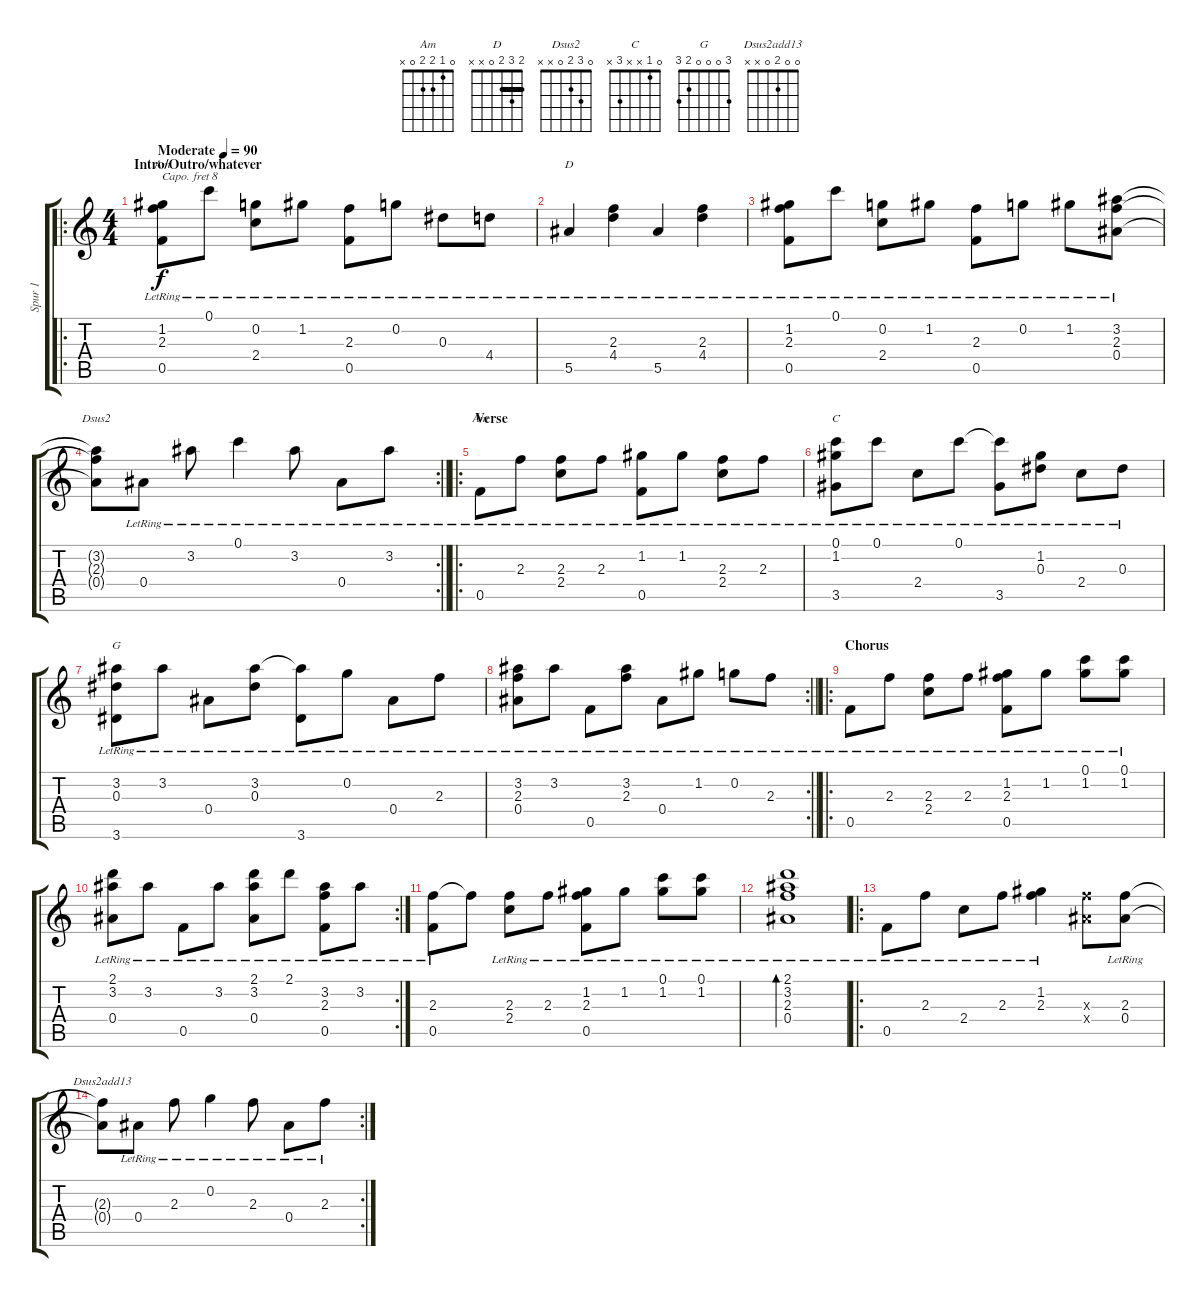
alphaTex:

\track ("Spur 1" "Spur 1") {instrument acousticguitarsteel}
\staff {score tabs}
\capo 8
\tuning (E4 B3 G3 D3 A2 E2) {hide}
\chord ("Am" x 1 2 x 0 x)
\chord ("D" 2 3 2 0 x x) {barre 2}
\chord ("Dsus2" 0 3 2 0 x x)
\chord ("Am" 0 1 2 2 0 x)
\chord ("C" 0 1 x x 3 x)
\chord ("G" 3 0 0 0 2 3)
\chord ("Dsus2add13" 0 0 2 0 x x)
\ro
\ts (4 4)
\section ("" "Intro/Outro/whatever")
\tempo (90 "Moderate")
\clef g2
\ks aminor
(1.2{lr} 2.3{lr} 0.5{lr}).8{ch "Am" dy f instrument acousticguitarsteel} 0.1{lr}.8 (0.2{lr} 2.4{lr}).8 1.2{lr}.8 (2.3{lr} 0.5{lr}).8 0.2{lr}.8 0.3{lr}.8 4.4{lr}.8 |
5.5{lr}.4{ch "D"} (2.3{lr} 4.4{lr}).4 5.5{lr}.4 (2.3{lr} 4.4{lr}).4 |
(1.2{lr} 2.3{lr} 0.5{lr}).8 0.1{lr}.8 (0.2{lr} 2.4{lr}).8 1.2{lr}.8 (2.3{lr} 0.5{lr}).8 0.2{lr}.8 1.2{lr}.8 (3.2{lr} 2.3{lr} 0.4{lr}).8 |
\rc 2
\barLineRight lightlight
(3.2{t} 2.3{t} 0.4{t}).8{ch "Dsus2"} 0.4{lr}.8 3.2{lr}.8 0.1{lr}.4 3.2{lr}.8 0.4{lr}.8 3.2{lr}.8 |
\ro
\section ("" "Verse")
0.5{lr}.8{ch "Am"} 2.3{lr}.8 (2.3{lr} 2.4{lr}).8 2.3{lr}.8 (1.2{lr} 0.5{lr}).8 1.2{lr}.8 (2.3{lr} 2.4{lr}).8 2.3{lr}.8 |
(0.1{lr} 1.2{lr} 3.5{lr}).8{ch "C"} 0.1{lr}.8 2.4{lr}.8 0.1{lr}.8 (0.1{t} 3.5{lr}).8 (1.2{lr} 0.3{lr}).8 2.4{lr}.8 0.3{lr}.8 |
(3.2{lr} 0.3{lr} 3.6{lr}).8{ch "G"} 3.2{lr}.8 0.4{lr}.8 (3.2{lr} 0.3{lr}).8 (3.2{t} 3.6{lr}).8 0.2{lr}.8 0.4{lr}.8 2.3{lr}.8 |
\rc 2
\barLineRight lightlight
(3.2{lr} 2.3{lr} 0.4{lr}).8 3.2{lr}.8 0.5{lr}.8 (3.2{lr} 2.3{lr}).8 0.4{lr}.8 1.2{lr}.8 0.2{lr}.8 2.3{lr}.8 |
\ro
\section ("" "Chorus")
0.5{lr}.8 2.3{lr}.8 (2.3{lr} 2.4{lr}).8 2.3{lr}.8 (1.2{lr} 2.3{lr} 0.5{lr}).8 1.2{lr}.8 (0.1{lr} 1.2{lr}).8 (0.1{lr} 1.2{lr}).8 |
\rc 2
(2.1{lr} 3.2{lr} 0.4{lr}).8 3.2{lr}.8 0.5{lr}.8 3.2{lr}.8 (2.1{lr} 3.2{lr} 0.4{lr}).8 2.1{lr}.8 (3.2{lr} 2.3{lr} 0.5{lr}).8 3.2{lr}.8 |
(2.3{lr} 0.5{lr}).8 2.3{t}.8 (2.3{lr} 2.4{lr}).8 2.3{lr}.8 (1.2{lr} 2.3{lr} 0.5{lr}).8 1.2{lr}.8 (0.1{lr} 1.2{lr}).8 (0.1{lr} 1.2{lr}).8 |
(2.1{lr} 3.2{lr} 2.3{lr} 0.4{lr}).1{bd 60} |
\ro
0.5{lr}.8 2.3{lr}.8 2.4{lr}.8 2.3{lr}.8 (1.2{lr} 2.3{lr}).4 (2.3{x} 0.4{x}).8 (2.3{lr} 0.4{lr}).8 |
\rc 2
(2.3{t} 0.4{t}).8{ch "Dsus2add13"} 0.4{lr}.8 2.3{lr}.8 0.2{lr}.4 2.3{lr}.8 0.4{lr}.8 2.3{lr}.8
